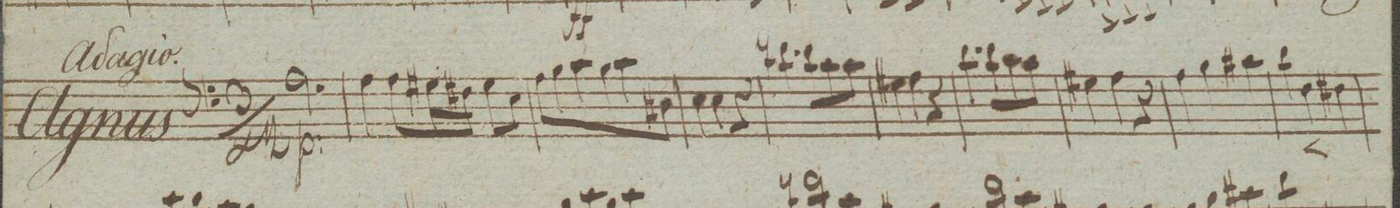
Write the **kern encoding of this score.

**kern	**dynam
*I"Violoncello.	*
*clefF4	*
*k[]	*
*M3/4	*
2.A\	p
=2	=2
4A\	.
8A\L	.
16G#X\L	.
16F#X\JJ	.
8G#\L	.
8E\J	.
=3	=3
8A\L	.
8B\	.
8c\	.
8B\	.
8c\	.
8D#X\J	.
=4	=4
4E\	.
4E\	.
4r	.
=5	=5
4.dn\	.
8d\L	.
8c\	.
8c\J	.
=6	=6
4G#X\	.
4A\	.
4r	.
=7	=7
4.d\	.
8d\L	.
8c\	.
8c\J	.
=8	=8
4G#X\	.
4A\	.
4r	.
=9	=9
4A\	.
4B\	.
4c#X\	.
=10	=10
4d\	.
4F\	<[
4F#X\	.
=11	=11
*-	*-
